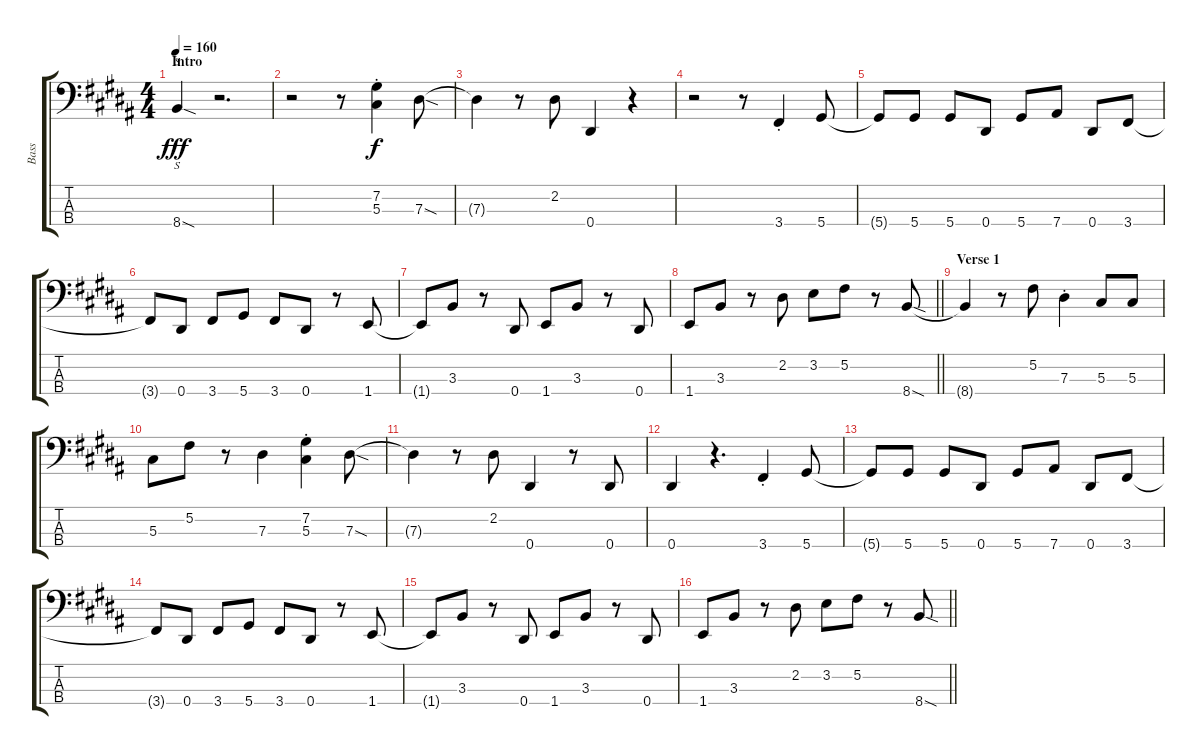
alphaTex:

\track ("Bass" "Bass") {instrument electricbassfinger}
\staff {score tabs}
\tuning (Gb2 Db2 Ab1 Eb1) {hide}
\ts (4 4)
\section ("" "Intro")
\tempo 160
\clef f4
\ks b
8.4{sod}.4{s dy fff volume 16 instrument slapbass2} r.2{d} |
r.2{volume 15 instrument electricbassfinger} r.8 (7.2{st} 5.3{st}).4{dy f} 7.3{sod}.8 |
7.3{t}.4 r.8 2.2.8 0.4.4 r.4 |
r.2 r.8 3.4{st}.4 5.4.8 |
5.4{t}.8 5.4.8 5.4.8 0.4.8 5.4.8 7.4.8 0.4.8 3.4.8 |
3.4{t}.8 0.4.8 3.4.8 5.4.8 3.4.8 0.4.8 r.8 1.4.8 |
1.4{t}.8 3.3.8 r.8 0.4.8 1.4.8 3.3.8 r.8 0.4.8 |
\barLineRight lightlight
1.4.8 3.3.8 r.8 2.2.8 3.2.8 5.2.8 r.8 8.4{sod}.8 |
\section ("" "Verse 1")
8.4{t}.4{instrument slapbass2} r.8{instrument electricbassfinger} 5.2.8 7.3{st}.4 5.3.8 5.3.8 |
5.3.8 5.2.8 r.8 7.3.4 (7.2{st} 5.3{st}).4 7.3{sod}.8 |
7.3{t}.4 r.8 2.2.8 0.4.4 r.8 0.4.8 |
0.4.4 r.4{d} 3.4{st}.4 5.4.8 |
5.4{t}.8 5.4.8 5.4.8 0.4.8 5.4.8 7.4.8 0.4.8 3.4.8 |
3.4{t}.8 0.4.8 3.4.8 5.4.8 3.4.8 0.4.8 r.8 1.4.8 |
1.4{t}.8 3.3.8 r.8 0.4.8 1.4.8 3.3.8 r.8 0.4.8 |
\barLineRight lightlight
1.4.8 3.3.8 r.8 2.2.8 3.2.8 5.2.8 r.8 8.4{sod}.8{instrument slapbass2}
